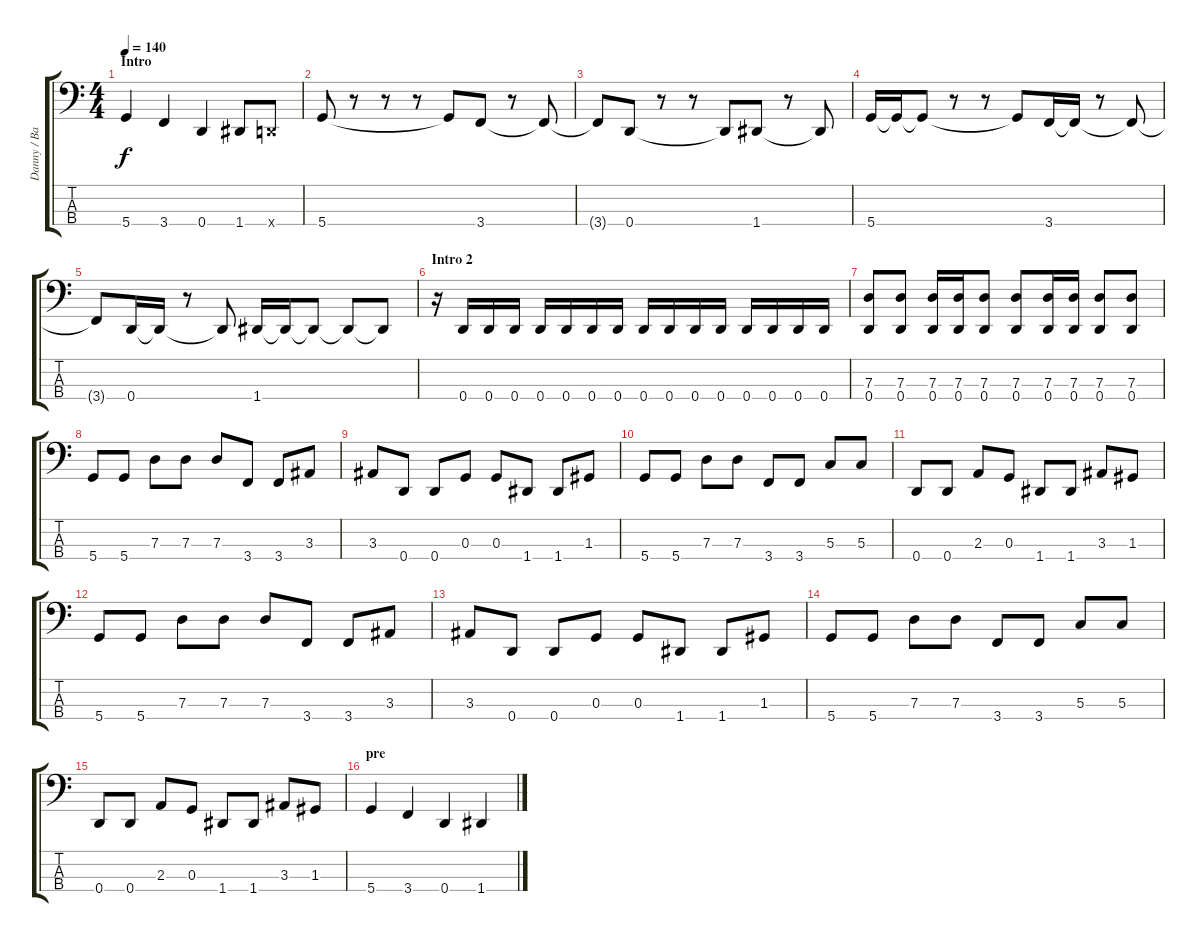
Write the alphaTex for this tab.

\track ("Danny / Bass" "Danny / Ba") {instrument electricbasspick}
\staff {score tabs}
\tuning (F2 C2 G1 D1) {hide}
\ts (4 4)
\section ("" "Intro")
\tempo 140
\clef f4
\ks c
5.4.4{dy f instrument electricbasspick} 3.4.4 0.4.4 1.4.8 0.4{x}.8 |
5.4.8 r.8 r.8 r.8 5.4{t}.8 3.4.8 r.8 3.4{t}.8 |
3.4{t}.8 0.4.8 r.8 r.8 0.4{t}.8 1.4.8 r.8 1.4{t}.8 |
5.4.16 5.4{t}.16 5.4{t}.8 r.8 r.8 5.4{t}.8 3.4.16 3.4{t}.16 r.8 3.4{t}.8 |
3.4{t}.8 0.4.16 0.4{t}.16 r.8 0.4{t}.8 1.4.16 1.4{t}.16 1.4{t}.8 1.4{t}.8 1.4{t}.8 |
\section ("" "Intro 2")
r.16 0.4.16 0.4.16 0.4.16 0.4.16 0.4.16 0.4.16 0.4.16 0.4.16 0.4.16 0.4.16 0.4.16 0.4.16 0.4.16 0.4.16 0.4.16 |
(7.3 0.4).8 (7.3 0.4).8 (7.3 0.4).16 (7.3 0.4).16 (7.3 0.4).8 (7.3 0.4).8 (7.3 0.4).16 (7.3 0.4).16 (7.3 0.4).8 (7.3 0.4).8 |
5.4.8 5.4.8 7.3.8 7.3.8 7.3.8 3.4.8 3.4.8 3.3.8 |
3.3.8 0.4.8 0.4.8 0.3.8 0.3.8 1.4.8 1.4.8 1.3.8 |
5.4.8 5.4.8 7.3.8 7.3.8 3.4.8 3.4.8 5.3.8 5.3.8 |
0.4.8 0.4.8 2.3.8 0.3.8 1.4.8 1.4.8 3.3.8 1.3.8 |
5.4.8 5.4.8 7.3.8 7.3.8 7.3.8 3.4.8 3.4.8 3.3.8 |
3.3.8 0.4.8 0.4.8 0.3.8 0.3.8 1.4.8 1.4.8 1.3.8 |
5.4.8 5.4.8 7.3.8 7.3.8 3.4.8 3.4.8 5.3.8 5.3.8 |
0.4.8 0.4.8 2.3.8 0.3.8 1.4.8 1.4.8 3.3.8 1.3.8 |
\section ("" "pre")
5.4.4 3.4.4 0.4.4 1.4.4
